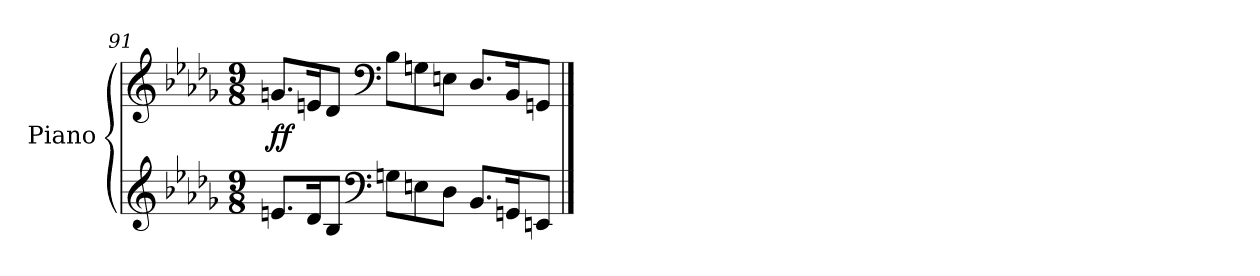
**kern	**kern	**dynam
*part1	*part1	*part1
*staff2	*staff1	*staff1/2
*I"Piano	*	*
*I'Pno.	*	*
!!LO:LB:g=z
*clefG2	*clefG2	*
*k[b-e-a-d-g-]	*k[b-e-a-d-g-]	*
*M9/8	*M9/8	*
=91	=91	=91
!	!	!LO:DY:b
8.en/L	8.gn/L	ff
16d-/K	16en/K	.
8B-/J	8d-/J	.
*clefF4	*clefF4	*
8Gn\L	8B-\L	.
8En\	8Gn\	.
8D-\J	8En\J	.
8.BB-/L	8.D-/L	.
16GGn/K	16BB-/K	.
8EEn/J	8GGn/J	.
==	==	==
*-	*-	*-
